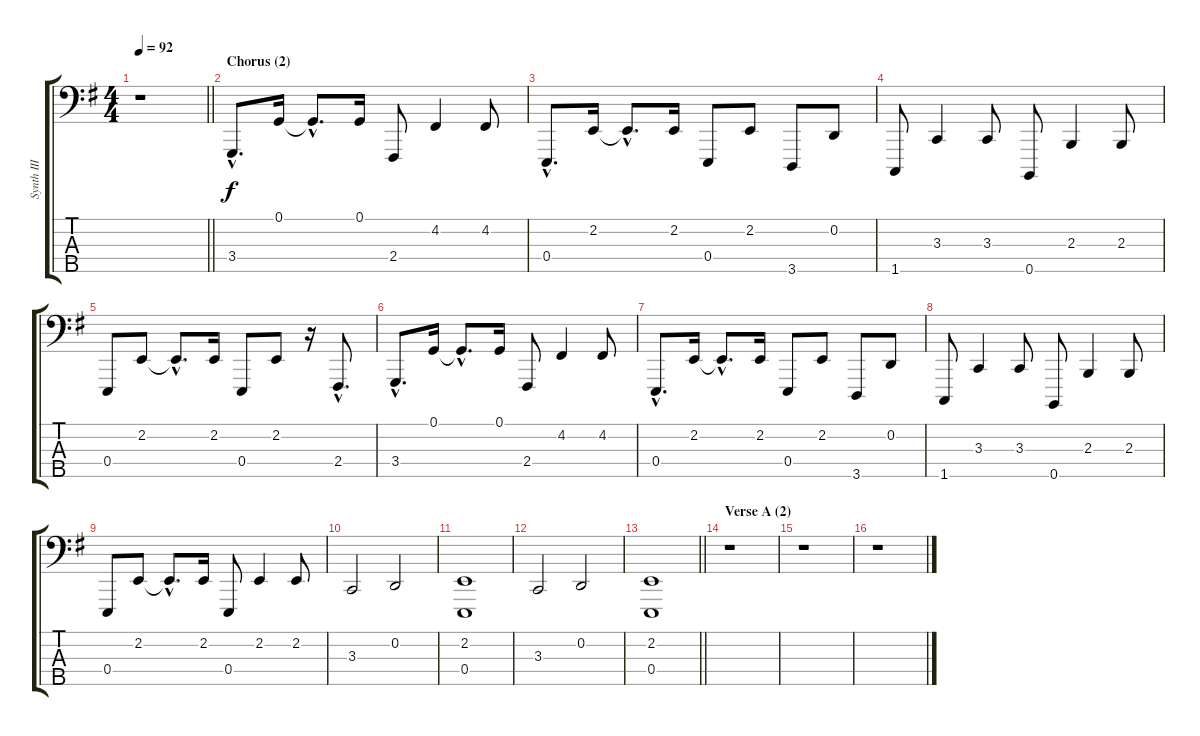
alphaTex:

\track ("Synth III" "Synth III") {instrument pad2warm}
\staff {score tabs}
\tuning (G2 D2 A1 E1 B0) {hide}
\ts (4 4)
\tempo 92
\clef f4
\barLineRight lightlight
\ks g
r.1{dy f} |
\section ("" "Chorus (2)")
3.4{hac}.8{d} 0.1.16 0.1{hac t}.8{d} 0.1.16 2.4.8 4.2.4 4.2.8 |
0.4{hac}.8{d} 2.2.16 2.2{hac t}.8{d} 2.2.16 0.4.8 2.2.8 3.5.8 0.2.8 |
1.5.8 3.3.4 3.3.8 0.5.8 2.3.4 2.3.8 |
0.4.8 2.2.8 2.2{hac t}.8{d} 2.2.16 0.4.8 2.2.8 r.16 2.4{hac}.8{d} |
3.4{hac}.8{d} 0.1.16 0.1{hac t}.8{d} 0.1.16 2.4.8 4.2.4 4.2.8 |
0.4{hac}.8{d} 2.2.16 2.2{hac t}.8{d} 2.2.16 0.4.8 2.2.8 3.5.8 0.2.8 |
1.5.8 3.3.4 3.3.8 0.5.8 2.3.4 2.3.8 |
0.4.8 2.2.8 2.2{hac t}.8{d} 2.2.16 0.4.8 2.2.4 2.2.8 |
3.3.2 0.2.2 |
(2.2 0.4).1 |
3.3.2 0.2.2 |
\barLineRight lightlight
(2.2 0.4).1 |
\section ("" "Verse A (2)")
r.1 |
r.1 |
r.1
